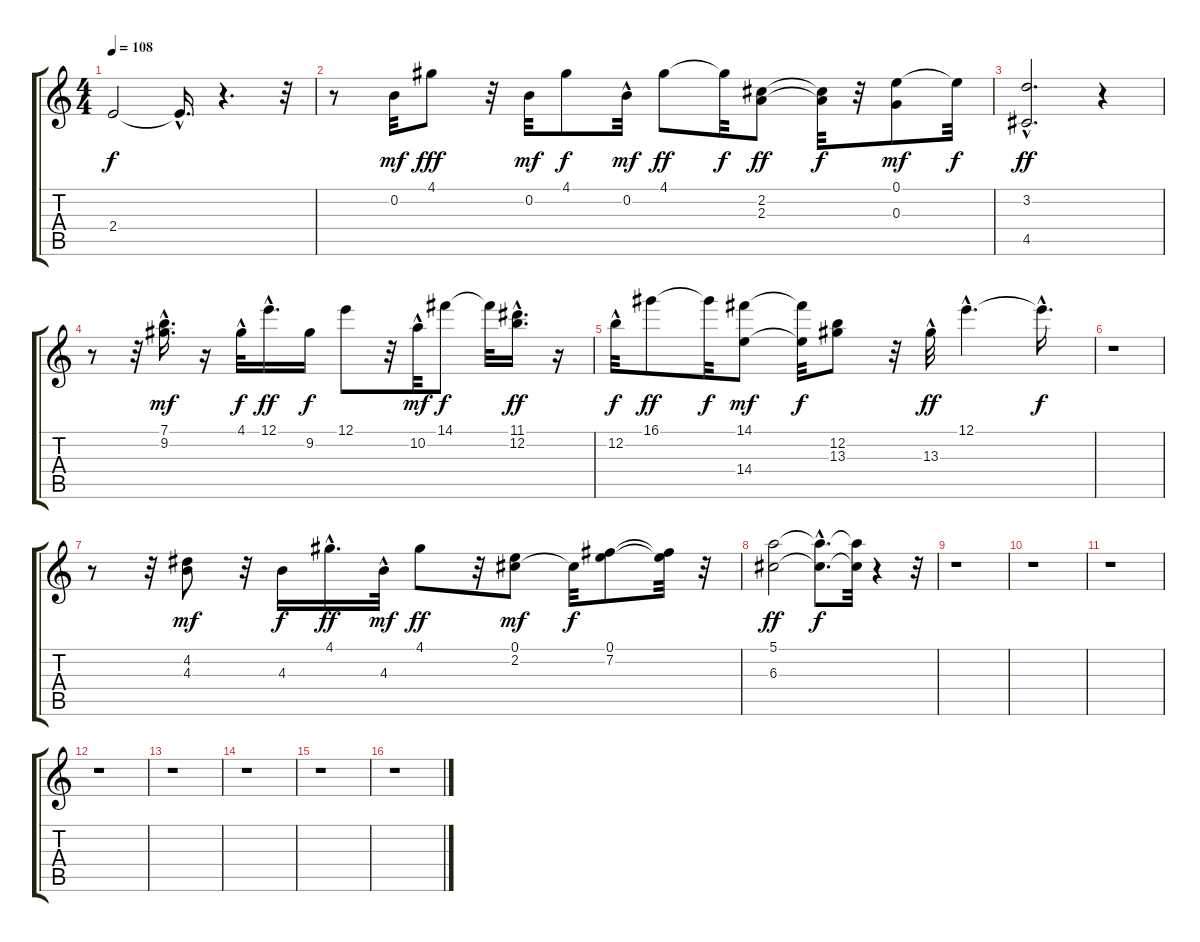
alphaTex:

\track "" {instrument electricguitarmuted}
\staff {score tabs}
\tuning (E4 B3 G3 D3 A2 E2) {hide}
\ts (4 4)
\tempo 108
\clef g2
\ks c
2.4{t}.2{dy f} 2.4{hac t}.16{d} r.4{d} r.32 |
r.8 0.2.32{dy mf} 4.1.8{dy fff} r.32 0.2.32{dy mf} 4.1.8{dy f} 0.2{hac}.32{dy mf} 4.1.8{dy ff} 4.1{t}.32{dy f} (2.2 2.3).8{dy ff} (2.2{t} 2.3{t}).32{dy f} r.32 (0.1 0.3).8{dy mf} 0.1{t}.32{dy f} |
(3.2{hac} 4.5{hac}).2{d dy ff} r.4 |
r.8 r.32 (7.1{hac} 9.2{hac}).16{d dy mf} r.16 4.1{hac}.32{dy f} 12.1{hac}.16{d dy ff} 9.2.16{dy f} 12.1.8 r.32 10.2{hac}.32{dy mf} 14.1.8{dy f} 14.1{t}.32 (11.1{hac} 12.2{hac}).16{d dy ff} r.16 |
12.2{hac}.32{dy f} 16.1.8{dy ff} 16.1{t}.32{dy f} (14.1 14.4).8{dy mf} (14.1{t} 14.4{t}).32{dy f} (12.2 13.3).8 r.32 13.3{hac}.32{dy ff} 12.1{hac}.4{d} 12.1{hac t}.16{d dy f} |
r.1 |
r.8 r.32 (4.2 4.3).8{dy mf} r.32 4.3.16{dy f} 4.1{hac}.16{d dy ff} 4.3{hac}.32{dy mf} 4.1.8{dy ff} r.32 (0.1 2.2).8{dy mf} 2.2{t}.32{dy f} (0.1 7.2).8 (0.1{t} 7.2{t}).32 r.32 |
(5.1 6.3).2{dy ff} (5.1{hac t} 6.3{hac t}).8{d dy f} (5.1{t} 6.3{t}).32 r.4 r.32 |
r.1 |
r.1 |
r.1 |
r.1 |
r.1 |
r.1 |
r.1 |
r.1
